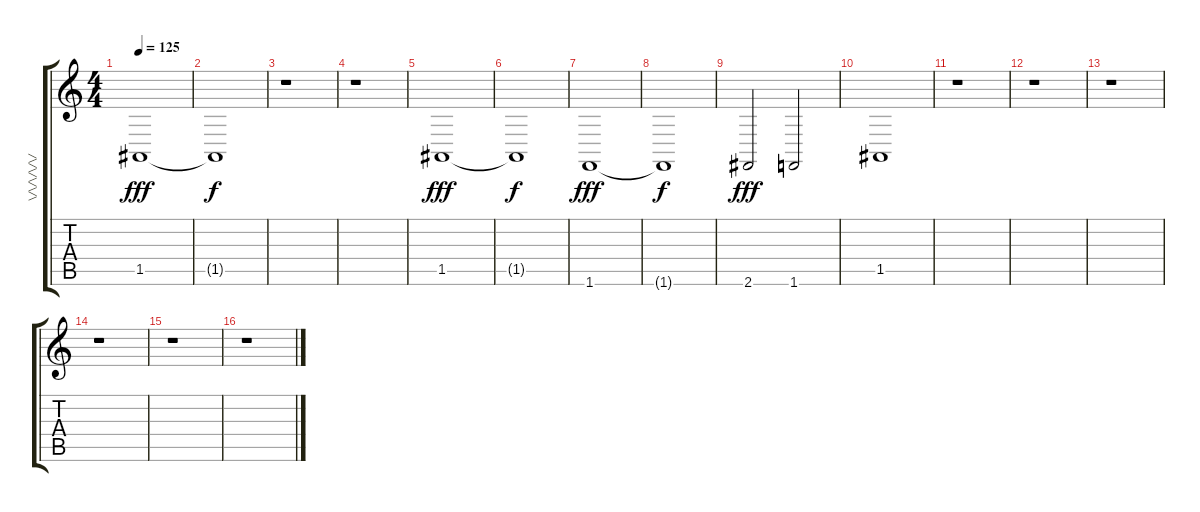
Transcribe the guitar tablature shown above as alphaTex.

\track ("\\/\\/\\/\\/\\/\\/\\/\\/" "\\/\\/\\/\\/\\/") {instrument lead2sawtooth}
\staff {score tabs}
\tuning (E4 B3 G3 D3 A2 E2) {hide}
\ts (4 4)
\tempo 125
\clef g2
\ks c
1.5.1{dy fff} |
1.5{t}.1{dy f} |
r.1 |
r.1 |
1.5.1{dy fff} |
1.5{t}.1{dy f} |
1.6.1{dy fff} |
1.6{t}.1{dy f} |
2.6.2{dy fff} 1.6.2 |
1.5.1 |
r.1 |
r.1 |
r.1 |
r.1 |
r.1 |
r.1
